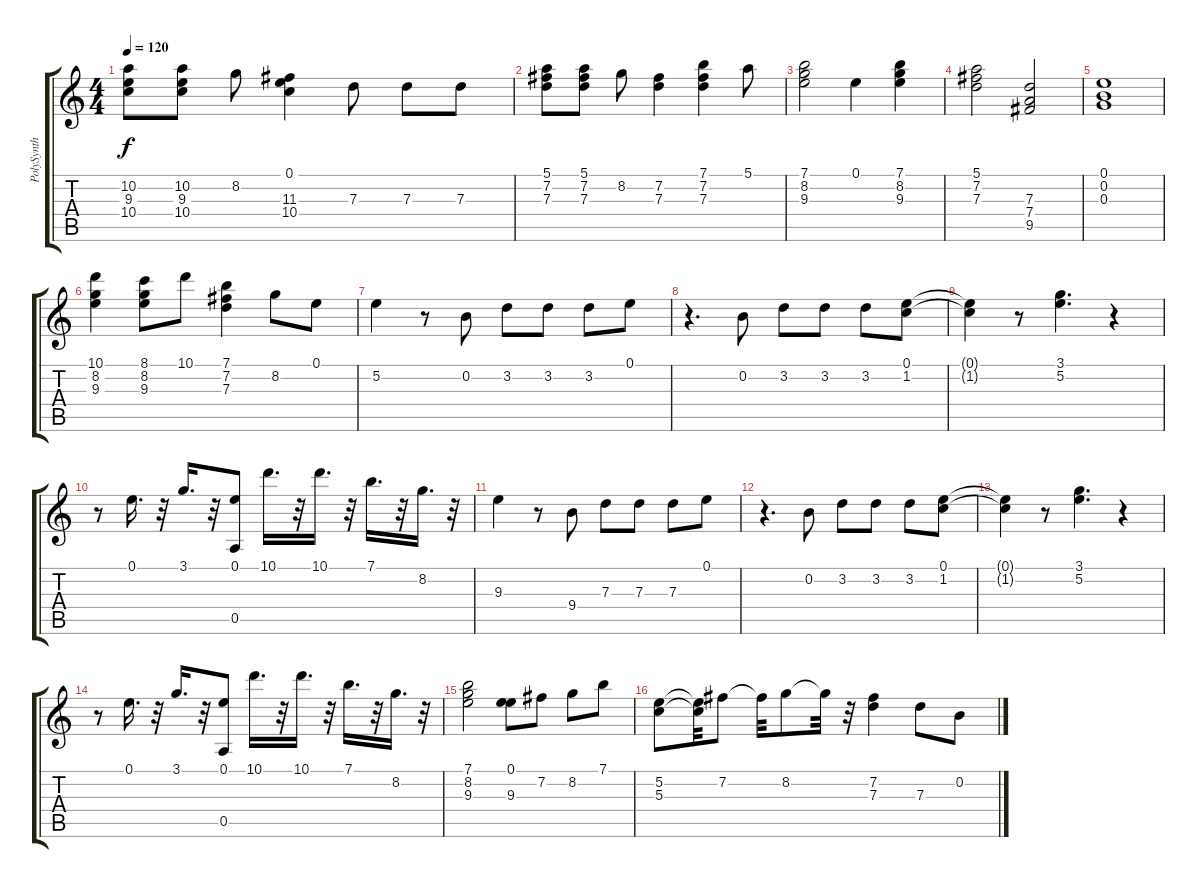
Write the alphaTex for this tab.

\track ("PolySynth" "PolySynth") {instrument distortionguitar}
\staff {score tabs}
\tuning (E4 B3 G3 D3 A2 E2) {hide}
\ts (4 4)
\tempo 120
\clef g2
\ks c
(10.2 9.3 10.4).8{dy f} (10.2 9.3 10.4).8 8.2.8 (0.1 11.3 10.4).4 7.3.8 7.3.8 7.3.8 |
(5.1 7.2 7.3).8 (5.1 7.2 7.3).8 8.2.8 (7.2 7.3).4 (7.1 7.2 7.3).4 5.1.8 |
(7.1 8.2 9.3).2 0.1.4 (7.1 8.2 9.3).4 |
(5.1 7.2 7.3).2 (7.3 7.4 9.5).2 |
(0.1 0.2 0.3).1 |
(10.1 8.2 9.3).4 (8.1 8.2 9.3).8 10.1.8 (7.1 7.2 7.3).4 8.2.8 0.1.8 |
5.2.4 r.8 0.2.8 3.2.8 3.2.8 3.2.8 0.1.8 |
r.4{d} 0.2.8 3.2.8 3.2.8 3.2.8 (0.1 1.2).8 |
(0.1{t} 1.2{t}).4 r.8 (3.1 5.2).4{d} r.4 |
r.8 0.1.16{d} r.32 3.1.16{d} r.32 (0.1 0.5).8 10.1.16{d} r.32 10.1.16{d} r.32 7.1.16{d} r.32 8.2.16{d} r.32 |
9.3.4 r.8 9.4.8 7.3.8 7.3.8 7.3.8 0.1.8 |
r.4{d} 0.2.8 3.2.8 3.2.8 3.2.8 (0.1 1.2).8 |
(0.1{t} 1.2{t}).4 r.8 (3.1 5.2).4{d} r.4 |
r.8 0.1.16{d} r.32 3.1.16{d} r.32 (0.1 0.5).8 10.1.16{d} r.32 10.1.16{d} r.32 7.1.16{d} r.32 8.2.16{d} r.32 |
(7.1 8.2 9.3).2 (0.1 9.3).8 7.2.8 8.2.8 7.1.8 |
(5.2 5.3).8 (5.2{t} 5.3{t}).32 7.2.8 7.2{t}.32 8.2.8 8.2{t}.32 r.32 (7.2 7.3).4 7.3.8 0.2.8
